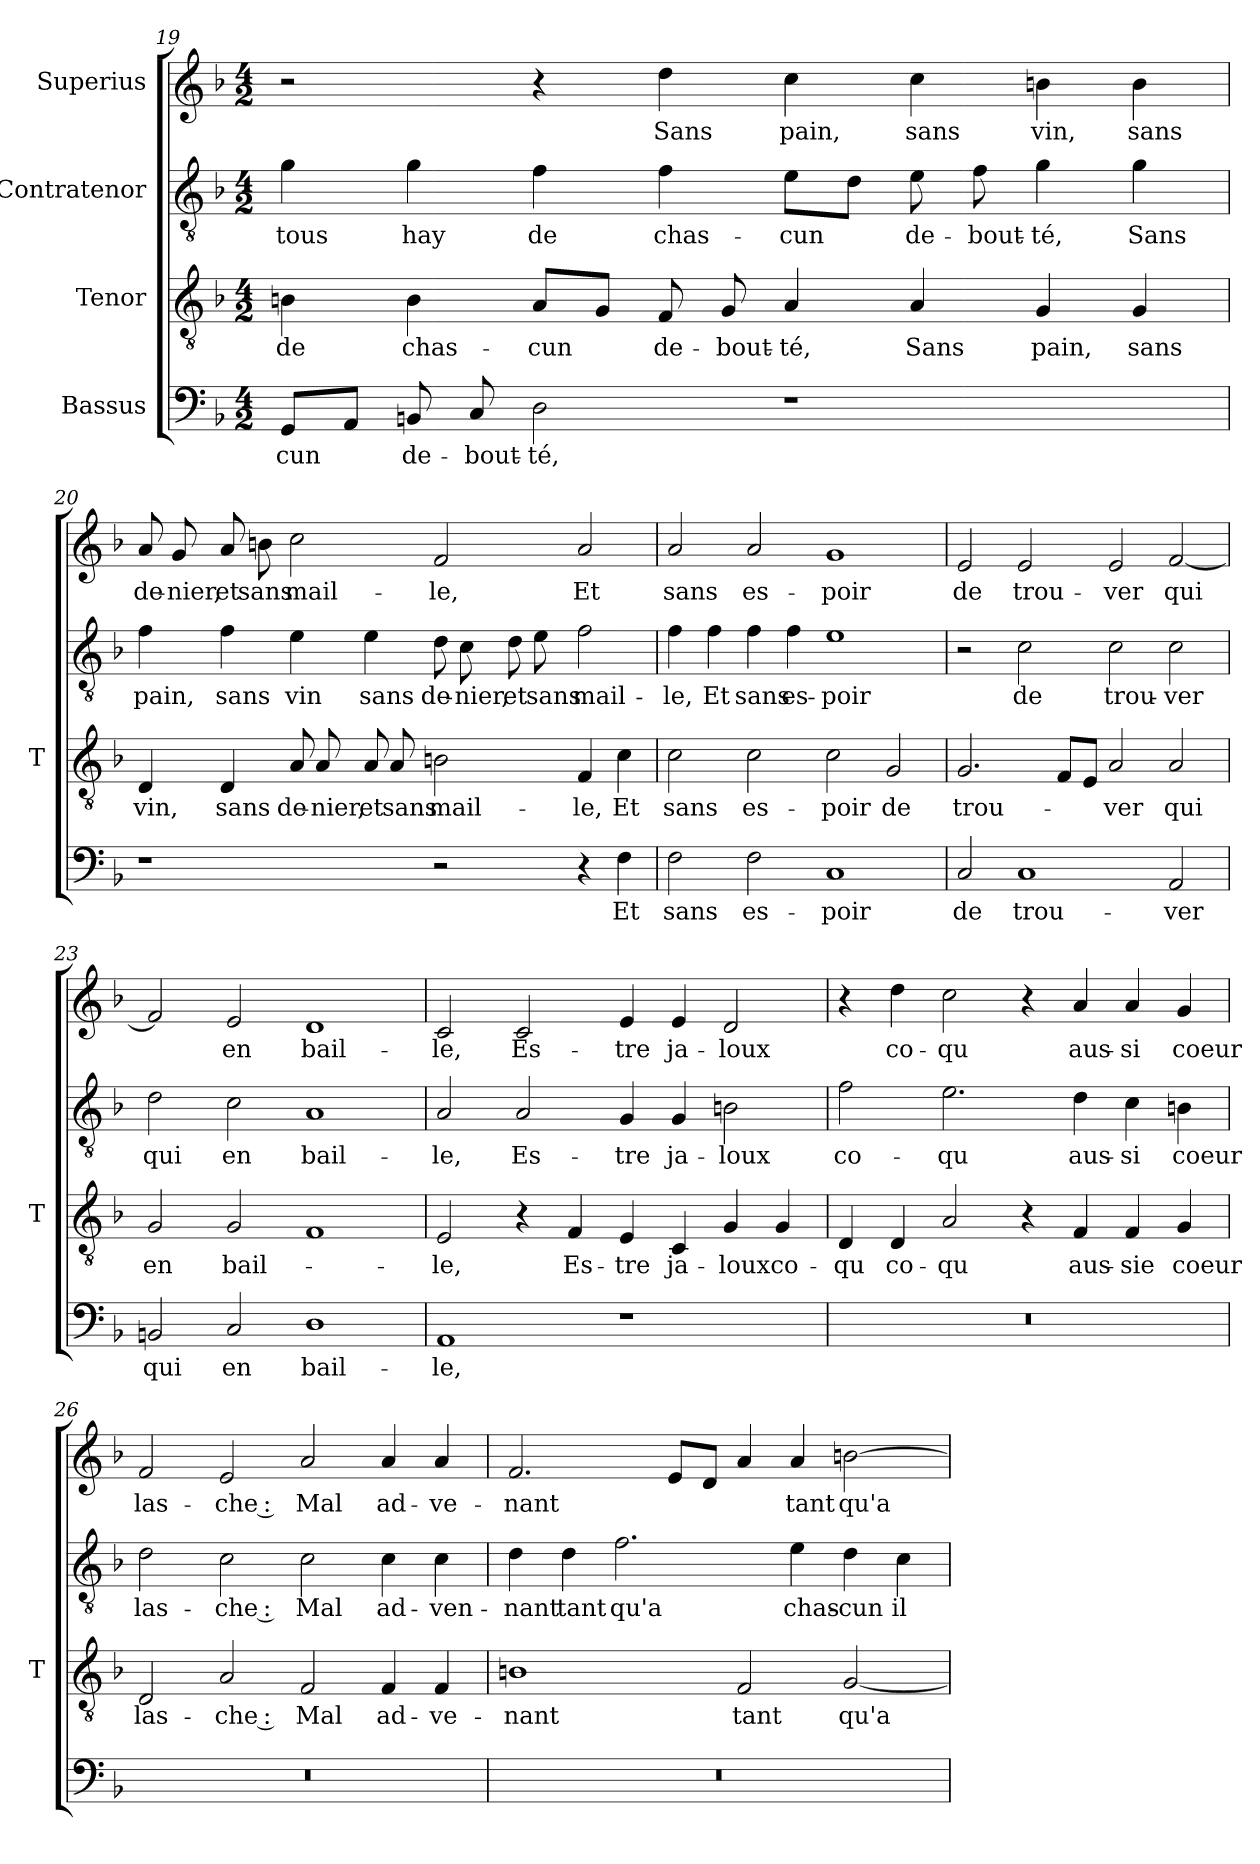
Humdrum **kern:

**kern	**text	**kern	**text	**kern	**text	**kern	**text
*part4	*part4	*part3	*part3	*part2	*part2	*part1	*part1
*staff4	*staff4	*staff3	*staff3	*staff2	*staff2	*staff1	*staff1
*I"Bassus	*	*I"Tenor	*	*I"Contratenor	*	*I"Superius	*
*	*	*I'T	*	*	*	*	*
*clefF4	*	*clefGv2	*	*clefGv2	*	*clefG2	*
*k[b-]	*	*k[b-]	*	*k[b-]	*	*k[b-]	*
*M4/2	*	*M4/2	*	*M4/2	*	*M4/2	*
=19	=19	=19	=19	=19	=19	=19	=19
8GGL	-cun	4Bn	-de	4g	-tous	2r	.
8AAJ	.	.	.	.	.	.	.
8BBn	de-	4B	chas-	4g	-hay	.	.
8C	bout-	.	.	.	.	.	.
2D	-té,	8AL	-cun	4f	-de	4r	.
.	.	8GJ	.	.	.	.	.
.	.	8F	de-	4f	chas-	4dd	-Sans
.	.	8G	bout-	.	.	.	.
1r	.	4A	-té,	8eL	-cun	4cc	-pain,
.	.	.	.	8dJ	.	.	.
.	.	4A	-Sans	8e	de-	4cc	-sans
.	.	.	.	8f	bout-	.	.
.	.	4G	-pain,	4g	-té,	4bn	-vin,
.	.	4G	-sans	4g	-Sans	4b	-sans
=20	=20	=20	=20	=20	=20	=20	=20
1r	.	4D	-vin,	4f	-pain,	8a	de-
.	.	.	.	.	.	8g	-nier,
.	.	4D	-sans	4f	-sans	8a	-et
.	.	.	.	.	.	8bn	-sans
.	.	8A	de-	4e	-vin	2cc	mail-
.	.	8A	-nier,	.	.	.	.
.	.	8A	-et	4e	-sans	.	.
.	.	8A	-sans	.	.	.	.
2r	.	2Bn	mail-	8d	de-	2f	-le,
.	.	.	.	8c	-nier,	.	.
.	.	.	.	8d	-et	.	.
.	.	.	.	8e	-sans	.	.
4r	.	4F	-le,	2f	mail-	2a	-Et
4F	-Et	4c	-Et	.	.	.	.
=21	=21	=21	=21	=21	=21	=21	=21
2F	-sans	2c	-sans	4f	-le,	2a	-sans
.	.	.	.	4f	-Et	.	.
2F	es-	2c	es-	4f	-sans	2a	es-
.	.	.	.	4f	es-	.	.
1C	-poir	2c	-poir	1e	-poir	1g	-poir
.	.	2G	-de	.	.	.	.
=22	=22	=22	=22	=22	=22	=22	=22
2C	-de	2.G	trou-	2r	.	2e	-de
1C	trou-	.	.	2c	-de	2e	trou-
.	.	8FL	.	.	.	.	.
.	.	8EJ	.	.	.	.	.
.	.	2A	-ver	2c	trou-	2e	-ver
2AA	-ver	2A	-qui	2c	-ver	[2f	-qui
=23	=23	=23	=23	=23	=23	=23	=23
2BBn	-qui	2G	-en	2d	-qui	2f]	.
2C	-en	2G	bail-	2c	-en	2e	-en
1D	bail-	1F	.	1A	bail-	1d	bail-
=24	=24	=24	=24	=24	=24	=24	=24
1AA	-le,	2E	-le,	2A	-le,	2c	-le,
.	.	4r	.	2A	Es-	2c	Es-
.	.	4F	Es-	.	.	.	.
1r	.	4E	-tre	4G	-tre	4e	-tre
.	.	4C	ja-	4G	ja-	4e	ja-
.	.	4G	-loux	2Bn	-loux	2d	-loux
.	.	4G	co-	.	.	.	.
=25	=25	=25	=25	=25	=25	=25	=25
0r	.	4D	-qu	2f	co-	4r	.
.	.	4D	co-	.	.	4dd	co-
.	.	2A	-qu	2.e	-qu	2cc	-qu
.	.	4r	.	.	.	4r	.
.	.	4F	aus-	4d	aus-	4a	aus-
.	.	4F	-sie	4c	-si	4a	-si
.	.	4G	-coeur	4Bn	-coeur	4g	-coeur
=26	=26	=26	=26	=26	=26	=26	=26
0r	.	2D	las-	2d	las-	2f	las-
.	.	2A	-che :	2c	-che :	2e	-che :
.	.	2F	-Mal	2c	-Mal	2a	-Mal
.	.	4F	ad-	4c	ad-	4a	ad-
.	.	4F	ve-	4c	ven-	4a	ve-
=27	=27	=27	=27	=27	=27	=27	=27
0r	.	1Bn	-nant	4d	-nant	2.f	-nant
.	.	.	.	4d	-tant	.	.
.	.	.	.	2.f	-qu'a	.	.
.	.	.	.	.	.	8eL	.
.	.	.	.	.	.	8dJ	.
.	.	2F	-tant	.	.	4a	.
.	.	.	.	4e	chas-	4a	-tant
.	.	[2G	-qu'a	4d	-cun	[2bn	-qu'a
.	.	.	.	4c	-il	.	.
=	=	=	=	=	=	=	=
*-	*-	*-	*-	*-	*-	*-	*-
